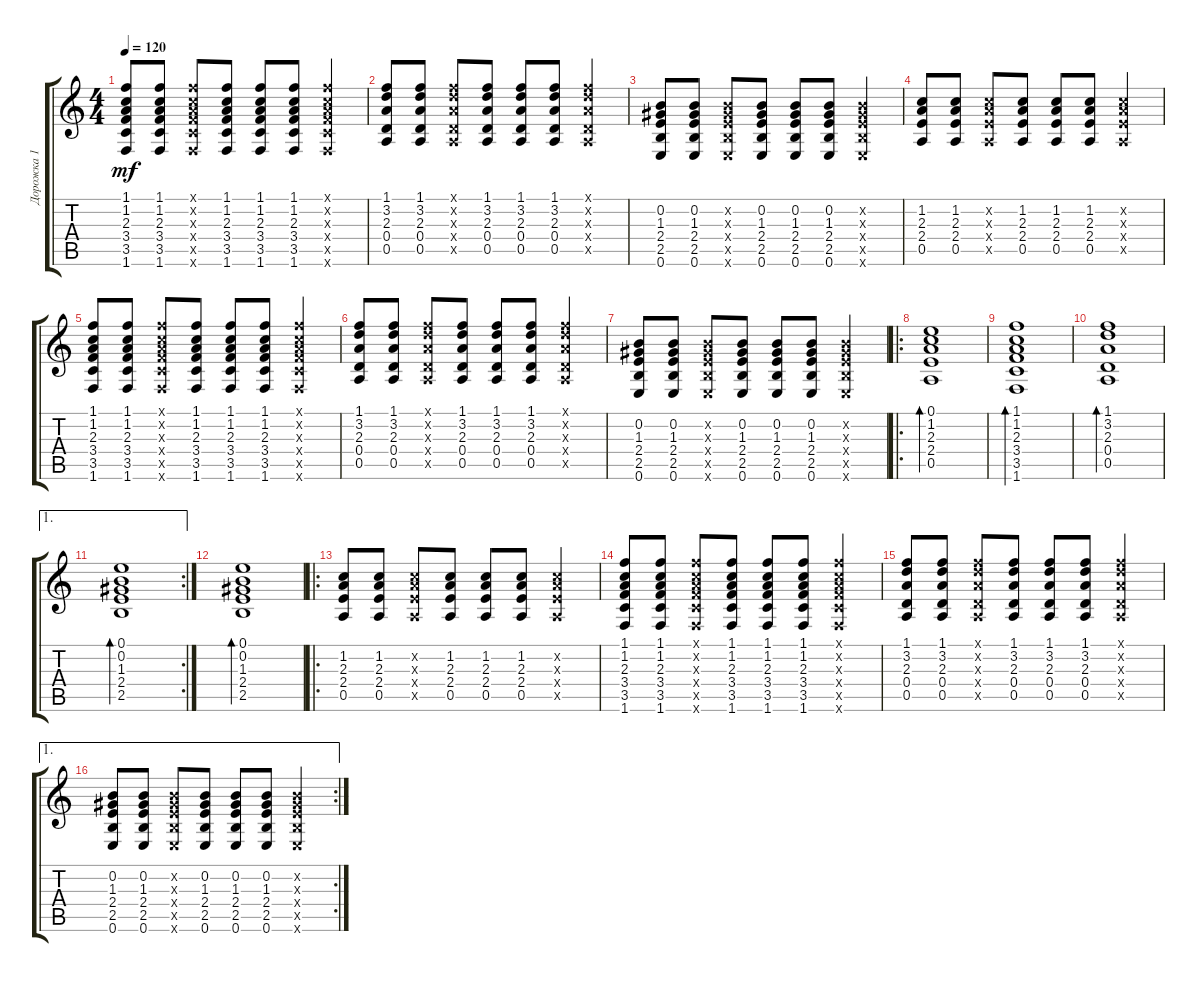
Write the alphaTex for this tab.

\track ("Дорожка 1" "Дорожка 1") {instrument acousticguitarsteel}
\staff {score tabs}
\tuning (E4 B3 G3 D3 A2 E2) {hide}
\ts (4 4)
\tempo 120
\clef g2
\ks c
(1.1 1.2 2.3 3.4 3.5 1.6).8{dy mf} (1.1 1.2 2.3 3.4 3.5 1.6).8 (1.1{x} 1.2{x} 2.3{x} 3.4{x} 3.5{x} 1.6{x}).8 (1.1 1.2 2.3 3.4 3.5 1.6).8 (1.1 1.2 2.3 3.4 3.5 1.6).8 (1.1 1.2 2.3 3.4 3.5 1.6).8 (1.1{x} 1.2{x} 2.3{x} 3.4{x} 3.5{x} 1.6{x}).4 |
(1.1 3.2 2.3 0.4 0.5).8 (1.1 3.2 2.3 0.4 0.5).8 (1.1{x} 3.2{x} 2.3{x} 0.4{x} 0.5{x}).8 (1.1 3.2 2.3 0.4 0.5).8 (1.1 3.2 2.3 0.4 0.5).8 (1.1 3.2 2.3 0.4 0.5).8 (1.1{x} 3.2{x} 2.3{x} 0.4{x} 0.5{x}).4 |
(0.2 1.3 2.4 2.5 0.6).8 (0.2 1.3 2.4 2.5 0.6).8 (0.2{x} 1.3{x} 2.4{x} 2.5{x} 0.6{x}).8 (0.2 1.3 2.4 2.5 0.6).8 (0.2 1.3 2.4 2.5 0.6).8 (0.2 1.3 2.4 2.5 0.6).8 (0.2{x} 1.3{x} 2.4{x} 2.5{x} 0.6{x}).4 |
(1.2 2.3 2.4 0.5).8 (1.2 2.3 2.4 0.5).8 (1.2{x} 2.3{x} 2.4{x} 0.5{x}).8 (1.2 2.3 2.4 0.5).8 (1.2 2.3 2.4 0.5).8 (1.2 2.3 2.4 0.5).8 (1.2{x} 2.3{x} 2.4{x} 0.5{x}).4 |
(1.1 1.2 2.3 3.4 3.5 1.6).8 (1.1 1.2 2.3 3.4 3.5 1.6).8 (1.1{x} 1.2{x} 2.3{x} 3.4{x} 3.5{x} 1.6{x}).8 (1.1 1.2 2.3 3.4 3.5 1.6).8 (1.1 1.2 2.3 3.4 3.5 1.6).8 (1.1 1.2 2.3 3.4 3.5 1.6).8 (1.1{x} 1.2{x} 2.3{x} 3.4{x} 3.5{x} 1.6{x}).4 |
(1.1 3.2 2.3 0.4 0.5).8 (1.1 3.2 2.3 0.4 0.5).8 (1.1{x} 3.2{x} 2.3{x} 0.4{x} 0.5{x}).8 (1.1 3.2 2.3 0.4 0.5).8 (1.1 3.2 2.3 0.4 0.5).8 (1.1 3.2 2.3 0.4 0.5).8 (1.1{x} 3.2{x} 2.3{x} 0.4{x} 0.5{x}).4 |
(0.2 1.3 2.4 2.5 0.6).8 (0.2 1.3 2.4 2.5 0.6).8 (0.2{x} 1.3{x} 2.4{x} 2.5{x} 0.6{x}).8 (0.2 1.3 2.4 2.5 0.6).8 (0.2 1.3 2.4 2.5 0.6).8 (0.2 1.3 2.4 2.5 0.6).8 (0.2{x} 1.3{x} 2.4{x} 2.5{x} 0.6{x}).4 |
\ro
(0.1 1.2 2.3 2.4 0.5).1{bd 120} |
(1.1 1.2 2.3 3.4 3.5 1.6).1{bd 120} |
(1.1 3.2 2.3 0.4 0.5).1{bd 120} |
\ae 1
\rc 2
(0.1 0.2 1.3 2.4 2.5).1{bd 120} |
(0.1 0.2 1.3 2.4 2.5).1{bd 120} |
\ro
(1.2 2.3 2.4 0.5).8 (1.2 2.3 2.4 0.5).8 (1.2{x} 2.3{x} 2.4{x} 0.5{x}).8 (1.2 2.3 2.4 0.5).8 (1.2 2.3 2.4 0.5).8 (1.2 2.3 2.4 0.5).8 (1.2{x} 2.3{x} 2.4{x} 0.5{x}).4 |
(1.1 1.2 2.3 3.4 3.5 1.6).8 (1.1 1.2 2.3 3.4 3.5 1.6).8 (1.1{x} 1.2{x} 2.3{x} 3.4{x} 3.5{x} 1.6{x}).8 (1.1 1.2 2.3 3.4 3.5 1.6).8 (1.1 1.2 2.3 3.4 3.5 1.6).8 (1.1 1.2 2.3 3.4 3.5 1.6).8 (1.1{x} 1.2{x} 2.3{x} 3.4{x} 3.5{x} 1.6{x}).4 |
(1.1 3.2 2.3 0.4 0.5).8 (1.1 3.2 2.3 0.4 0.5).8 (1.1{x} 3.2{x} 2.3{x} 0.4{x} 0.5{x}).8 (1.1 3.2 2.3 0.4 0.5).8 (1.1 3.2 2.3 0.4 0.5).8 (1.1 3.2 2.3 0.4 0.5).8 (1.1{x} 3.2{x} 2.3{x} 0.4{x} 0.5{x}).4 |
\ae 1
\rc 2
(0.2 1.3 2.4 2.5 0.6).8 (0.2 1.3 2.4 2.5 0.6).8 (0.2{x} 1.3{x} 2.4{x} 2.5{x} 0.6{x}).8 (0.2 1.3 2.4 2.5 0.6).8 (0.2 1.3 2.4 2.5 0.6).8 (0.2 1.3 2.4 2.5 0.6).8 (0.2{x} 1.3{x} 2.4{x} 2.5{x} 0.6{x}).4
